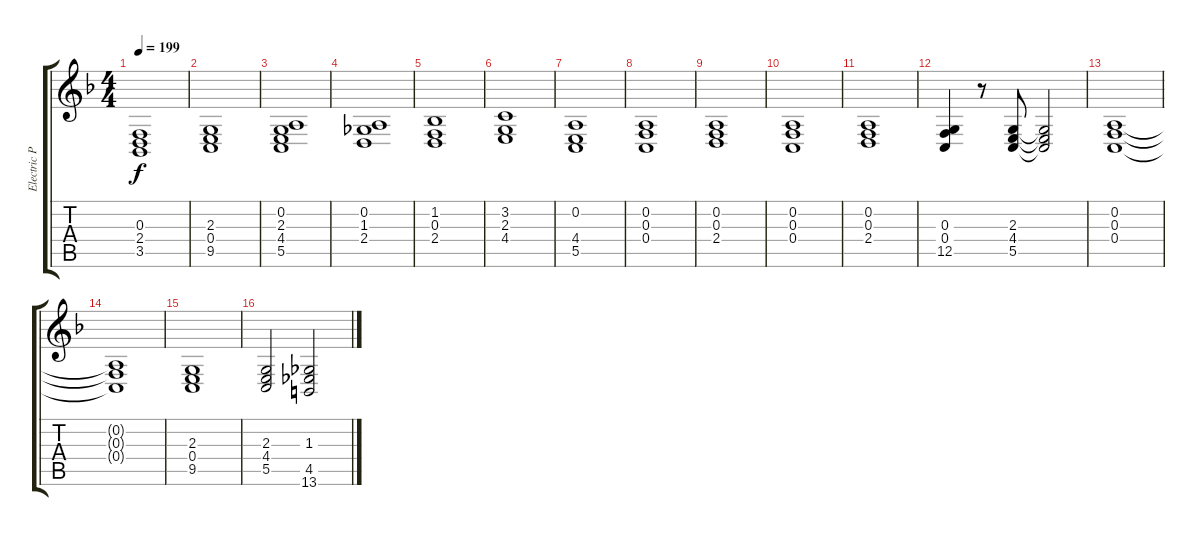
\track ("Electric Piano" "Electric P") {instrument electricgrandpiano}
\staff {score tabs}
\tuning (D4 A3 F3 C3 G2 D2) {hide}
\ts (4 4)
\tempo 199
\clef g2
\ks f
(0.3 2.4 3.5).1{dy f} |
(2.3 0.4 9.5).1 |
(0.2 2.3 4.4 5.5).1 |
(0.2 1.3 2.4).1 |
(1.2 0.3 2.4).1 |
(3.2 2.3 4.4).1 |
(0.2 4.4 5.5).1 |
(0.2 0.3 0.4).1 |
(0.2 0.3 2.4).1 |
(0.2 0.3 0.4).1 |
(0.2 0.3 2.4).1 |
(0.3 0.4 12.5).4 r.8 (2.3 4.4 5.5).8 (2.3{t} 4.4{t} 5.5{t}).2 |
(0.2 0.3 0.4).1 |
(0.2{t} 0.3{t} 0.4{t}).1 |
(2.3 0.4 9.5).1 |
(2.3 4.4 5.5).2 (1.3 4.5 13.6).2
